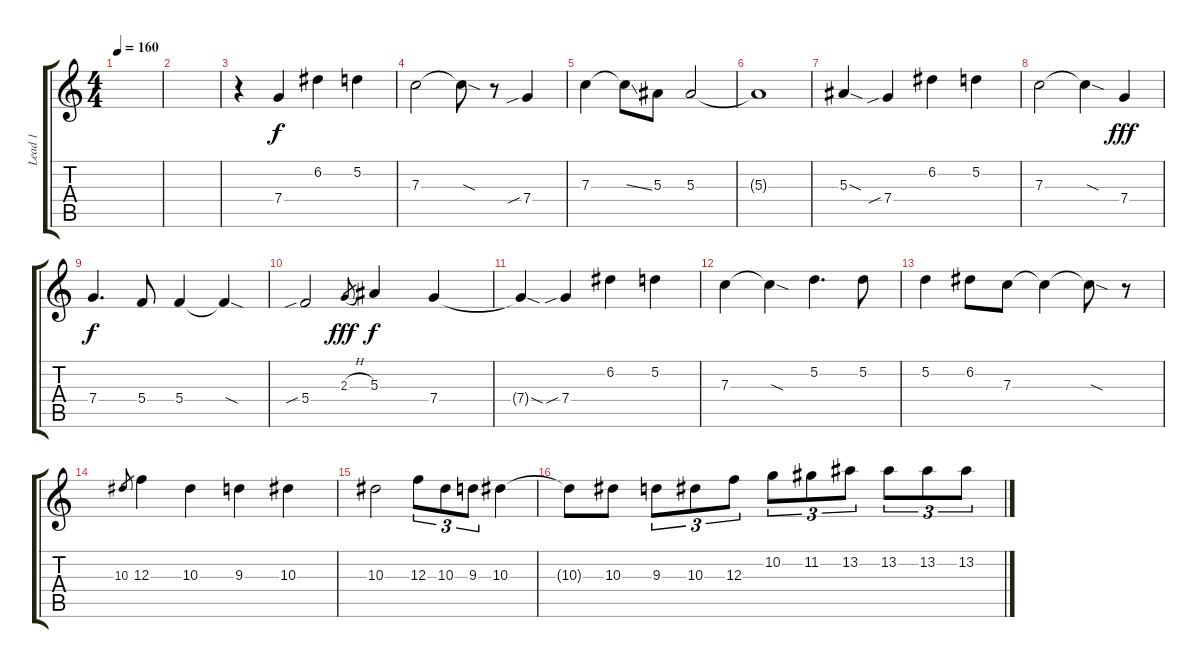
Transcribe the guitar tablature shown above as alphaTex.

\track ("Lead 1" "Lead 1") {instrument distortionguitar}
\staff {score tabs}
\tuning (D4 A3 F3 C3 G2 C2) {hide}
\ts (4 4)
\tempo 160
\clef g2
\ks c
|
|
r.4 7.4.4 6.2.4 5.2.4 |
7.3.2 7.3{sod t}.8 r.8 7.4{sib}.4 |
7.3.4 7.3{ss t}.8 5.3.8 5.3.2 |
5.3{t}.1 |
5.3{sod}.4 7.4{sib}.4 6.2.4 5.2.4 |
7.3.2 7.3{sod t}.4 7.4.4{dy fff} |
7.4.4{d dy f} 5.4.8 5.4.4 5.4{sod t}.4 |
5.4{sib}.2 2.3{h}.8{gr dy fff} 5.3.4{dy f} 7.4.4 |
7.4{sod t}.4 7.4{sib}.4 6.2.4 5.2.4 |
7.3.4 7.3{sod t}.4 5.2.4{d} 5.2.8 |
5.2.4 6.2.8 7.3.8 7.3{t}.4 7.3{sod t}.8 r.8 |
10.3.8{gr} 12.3.4 10.3.4 9.3.4 10.3.4 |
10.3.2 12.3.8{tu (3 2)} 10.3.8{tu (3 2)} 9.3.8{tu (3 2)} 10.3.4 |
10.3{t}.8 10.3.8 9.3.8{tu (3 2)} 10.3.8{tu (3 2)} 12.3.8{tu (3 2)} 10.2.8{tu (3 2)} 11.2.8{tu (3 2)} 13.2.8{tu (3 2)} 13.2.8{tu (3 2)} 13.2.8{tu (3 2)} 13.2.8{tu (3 2)}
